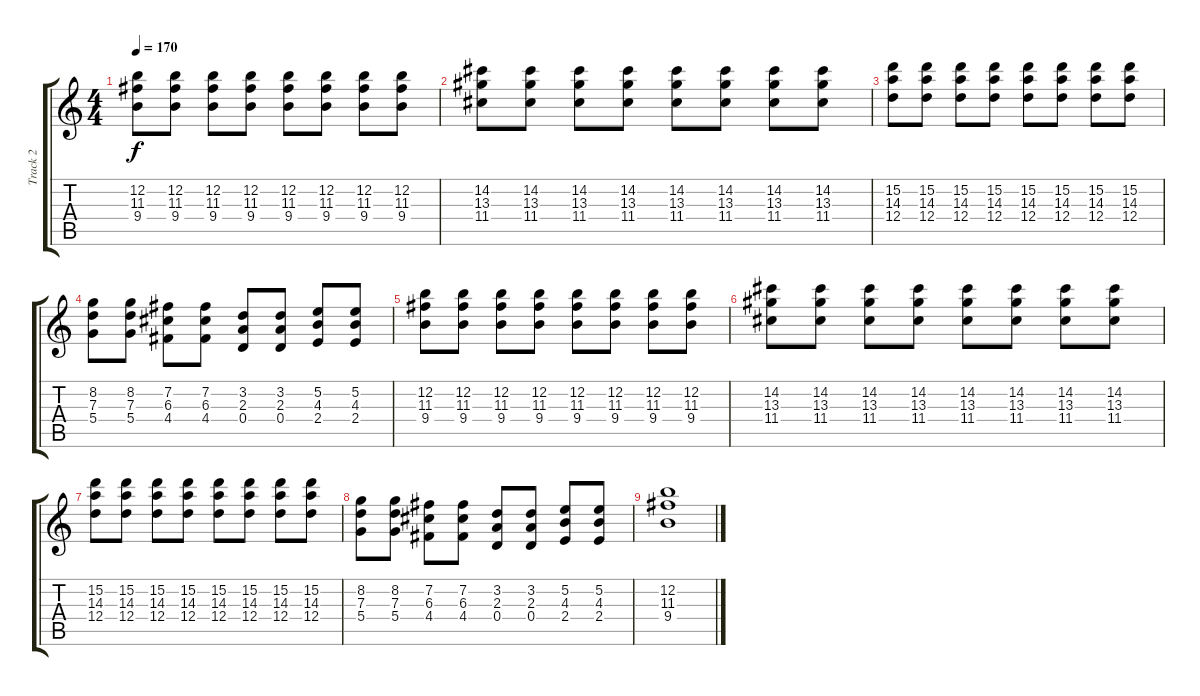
\track ("Track 2" "Track 2") {instrument overdrivenguitar}
\staff {score tabs}
\tuning (E4 B3 G3 D3 A2 E2) {hide}
\ts (4 4)
\tempo 170
\clef g2
\ks c
(12.2 11.3 9.4).8{dy f} (12.2 11.3 9.4).8 (12.2 11.3 9.4).8 (12.2 11.3 9.4).8 (12.2 11.3 9.4).8 (12.2 11.3 9.4).8 (12.2 11.3 9.4).8 (12.2 11.3 9.4).8 |
(14.2 13.3 11.4).8 (14.2 13.3 11.4).8 (14.2 13.3 11.4).8 (14.2 13.3 11.4).8 (14.2 13.3 11.4).8 (14.2 13.3 11.4).8 (14.2 13.3 11.4).8 (14.2 13.3 11.4).8 |
(15.2 14.3 12.4).8 (15.2 14.3 12.4).8 (15.2 14.3 12.4).8 (15.2 14.3 12.4).8 (15.2 14.3 12.4).8 (15.2 14.3 12.4).8 (15.2 14.3 12.4).8 (15.2 14.3 12.4).8 |
(8.2 7.3 5.4).8 (8.2 7.3 5.4).8 (7.2 6.3 4.4).8 (7.2 6.3 4.4).8 (3.2 2.3 0.4).8 (3.2 2.3 0.4).8 (5.2 4.3 2.4).8 (5.2 4.3 2.4).8 |
(12.2 11.3 9.4).8 (12.2 11.3 9.4).8 (12.2 11.3 9.4).8 (12.2 11.3 9.4).8 (12.2 11.3 9.4).8 (12.2 11.3 9.4).8 (12.2 11.3 9.4).8 (12.2 11.3 9.4).8 |
(14.2 13.3 11.4).8 (14.2 13.3 11.4).8 (14.2 13.3 11.4).8 (14.2 13.3 11.4).8 (14.2 13.3 11.4).8 (14.2 13.3 11.4).8 (14.2 13.3 11.4).8 (14.2 13.3 11.4).8 |
(15.2 14.3 12.4).8 (15.2 14.3 12.4).8 (15.2 14.3 12.4).8 (15.2 14.3 12.4).8 (15.2 14.3 12.4).8 (15.2 14.3 12.4).8 (15.2 14.3 12.4).8 (15.2 14.3 12.4).8 |
(8.2 7.3 5.4).8 (8.2 7.3 5.4).8 (7.2 6.3 4.4).8 (7.2 6.3 4.4).8 (3.2 2.3 0.4).8 (3.2 2.3 0.4).8 (5.2 4.3 2.4).8 (5.2 4.3 2.4).8 |
(12.2 11.3 9.4).1
